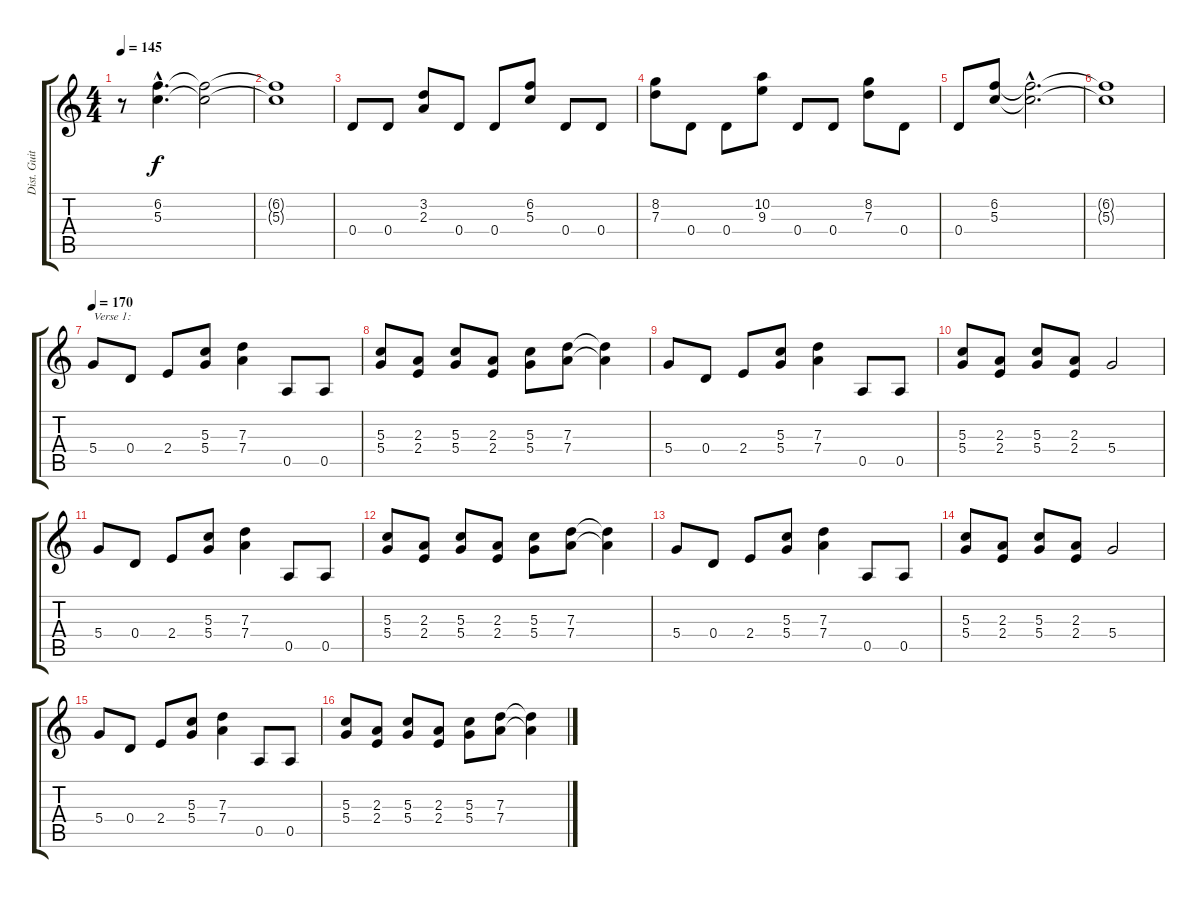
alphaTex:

\track ("Dist. Guitar 2" "Dist. Guit") {instrument distortionguitar}
\staff {score tabs}
\tuning (E4 B3 G3 D3 A2 E2) {hide}
\ts (4 4)
\tempo 145
\clef g2
\ks c
r.8{dy f} (6.2{hac} 5.3{hac}).4{d} (6.2{t} 5.3{t}).2 |
(6.2{t} 5.3{t}).1 |
0.4.8 0.4.8 (3.2 2.3).8 0.4.8 0.4.8 (6.2 5.3).8 0.4.8 0.4.8 |
(8.2 7.3).8 0.4.8 0.4.8 (10.2 9.3).8 0.4.8 0.4.8 (8.2 7.3).8 0.4.8 |
0.4.8 (6.2 5.3).8 (6.2{hac t} 5.3{hac t}).2{d} |
(6.2{t} 5.3{t}).1 |
\tempo 170
5.4.8{txt "Verse 1:" instrument distortionguitar} 0.4.8 2.4.8 (5.3 5.4).8 (7.3 7.4).4 0.5.8 0.5.8 |
(5.3 5.4).8 (2.3 2.4).8 (5.3 5.4).8 (2.3 2.4).8 (5.3 5.4).8 (7.3 7.4).8 (7.3{t} 7.4{t}).4 |
5.4.8 0.4.8 2.4.8 (5.3 5.4).8 (7.3 7.4).4 0.5.8 0.5.8 |
(5.3 5.4).8 (2.3 2.4).8 (5.3 5.4).8 (2.3 2.4).8 5.4.2 |
5.4.8 0.4.8 2.4.8 (5.3 5.4).8 (7.3 7.4).4 0.5.8 0.5.8 |
(5.3 5.4).8 (2.3 2.4).8 (5.3 5.4).8 (2.3 2.4).8 (5.3 5.4).8 (7.3 7.4).8 (7.3{t} 7.4{t}).4 |
5.4.8 0.4.8 2.4.8 (5.3 5.4).8 (7.3 7.4).4 0.5.8 0.5.8 |
(5.3 5.4).8 (2.3 2.4).8 (5.3 5.4).8 (2.3 2.4).8 5.4.2 |
5.4.8 0.4.8 2.4.8 (5.3 5.4).8 (7.3 7.4).4 0.5.8 0.5.8 |
(5.3 5.4).8 (2.3 2.4).8 (5.3 5.4).8 (2.3 2.4).8 (5.3 5.4).8 (7.3 7.4).8 (7.3{t} 7.4{t}).4
